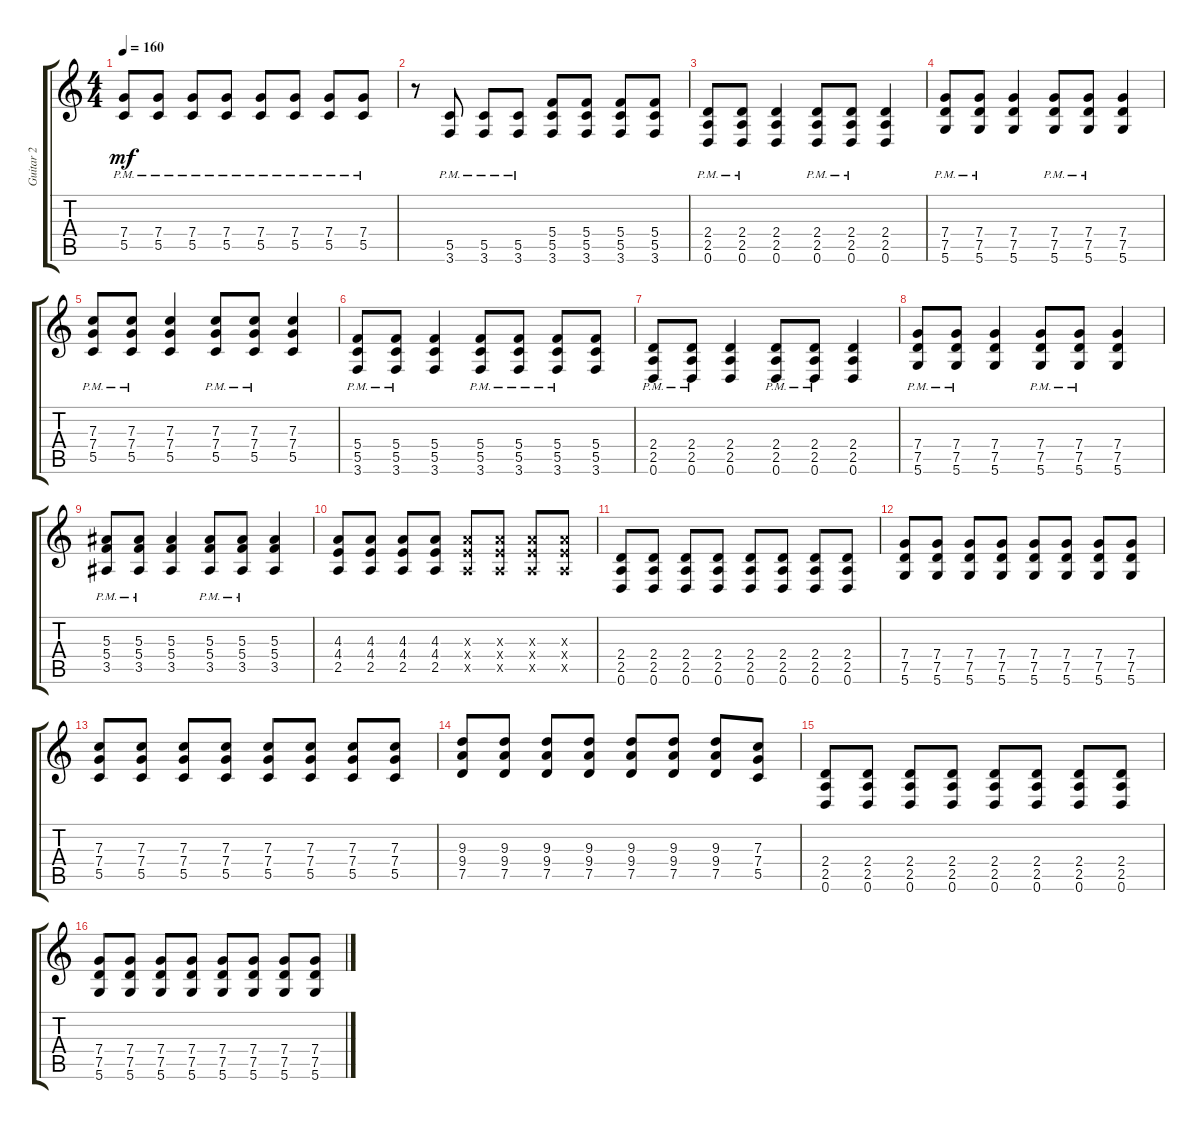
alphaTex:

\track ("Guitar 2" "Guitar 2") {instrument distortionguitar}
\staff {score tabs}
\tuning (D4 A3 F3 C3 G2 D2) {hide}
\ts (4 4)
\tempo 160
\clef g2
\ks c
(7.4{pm} 5.5{pm}).8{dy mf} (7.4{pm} 5.5{pm}).8 (7.4{pm} 5.5{pm}).8 (7.4{pm} 5.5{pm}).8 (7.4{pm} 5.5{pm}).8 (7.4{pm} 5.5{pm}).8 (7.4{pm} 5.5{pm}).8 (7.4{pm} 5.5{pm}).8 |
r.8 (5.5{pm} 3.6{pm}).8 (5.5{pm} 3.6{pm}).8 (5.5{pm} 3.6{pm}).8 (5.4 5.5 3.6).8 (5.4 5.5 3.6).8 (5.4 5.5 3.6).8 (5.4 5.5 3.6).8 |
(2.4 2.5{pm} 0.6{pm}).8 (2.4 2.5{pm} 0.6{pm}).8 (2.4 2.5 0.6).4 (2.4 2.5{pm} 0.6{pm}).8 (2.4 2.5{pm} 0.6{pm}).8 (2.4 2.5 0.6).4 |
(7.4 7.5{pm} 5.6{pm}).8 (7.4 7.5{pm} 5.6{pm}).8 (7.4 7.5 5.6).4 (7.4 7.5{pm} 5.6{pm}).8 (7.4 7.5{pm} 5.6{pm}).8 (7.4 7.5 5.6).4 |
(7.3 7.4{pm} 5.5{pm}).8 (7.3 7.4{pm} 5.5{pm}).8 (7.3 7.4 5.5).4 (7.3 7.4{pm} 5.5{pm}).8 (7.3 7.4{pm} 5.5{pm}).8 (7.3 7.4 5.5).4 |
(5.4 5.5{pm} 3.6{pm}).8 (5.4 5.5{pm} 3.6{pm}).8 (5.4 5.5 3.6).4 (5.4 5.5{pm} 3.6{pm}).8 (5.4 5.5{pm} 3.6{pm}).8 (5.4 5.5{pm} 3.6{pm}).8 (5.4 5.5 3.6).8 |
(2.4 2.5{pm} 0.6{pm}).8 (2.4 2.5{pm} 0.6{pm}).8 (2.4 2.5 0.6).4 (2.4 2.5{pm} 0.6{pm}).8 (2.4 2.5{pm} 0.6{pm}).8 (2.4 2.5 0.6).4 |
(7.4 7.5{pm} 5.6{pm}).8 (7.4 7.5{pm} 5.6{pm}).8 (7.4 7.5 5.6).4 (7.4 7.5{pm} 5.6{pm}).8 (7.4 7.5{pm} 5.6{pm}).8 (7.4 7.5 5.6).4 |
(5.3 5.4{pm} 3.5{pm}).8 (5.3 5.4{pm} 3.5{pm}).8 (5.3 5.4 3.5).4 (5.3 5.4{pm} 3.5{pm}).8 (5.3 5.4{pm} 3.5{pm}).8 (5.3 5.4 3.5).4 |
(4.3 4.4 2.5).8 (4.3 4.4 2.5).8 (4.3 4.4 2.5).8 (4.3 4.4 2.5).8 (4.3{x} 4.4{x} 2.5{x}).8 (4.3{x} 4.4{x} 2.5{x}).8 (4.3{x} 4.4{x} 2.5{x}).8 (4.3{x} 4.4{x} 2.5{x}).8 |
(2.4 2.5 0.6).8 (2.4 2.5 0.6).8 (2.4 2.5 0.6).8 (2.4 2.5 0.6).8 (2.4 2.5 0.6).8 (2.4 2.5 0.6).8 (2.4 2.5 0.6).8 (2.4 2.5 0.6).8 |
(7.4 7.5 5.6).8 (7.4 7.5 5.6).8 (7.4 7.5 5.6).8 (7.4 7.5 5.6).8 (7.4 7.5 5.6).8 (7.4 7.5 5.6).8 (7.4 7.5 5.6).8 (7.4 7.5 5.6).8 |
(7.3 7.4 5.5).8 (7.3 7.4 5.5).8 (7.3 7.4 5.5).8 (7.3 7.4 5.5).8 (7.3 7.4 5.5).8 (7.3 7.4 5.5).8 (7.3 7.4 5.5).8 (7.3 7.4 5.5).8 |
(9.3 9.4 7.5).8 (9.3 9.4 7.5).8 (9.3 9.4 7.5).8 (9.3 9.4 7.5).8 (9.3 9.4 7.5).8 (9.3 9.4 7.5).8 (9.3 9.4 7.5).8 (7.3 7.4 5.5).8 |
(2.4 2.5 0.6).8 (2.4 2.5 0.6).8 (2.4 2.5 0.6).8 (2.4 2.5 0.6).8 (2.4 2.5 0.6).8 (2.4 2.5 0.6).8 (2.4 2.5 0.6).8 (2.4 2.5 0.6).8 |
(7.4 7.5 5.6).8 (7.4 7.5 5.6).8 (7.4 7.5 5.6).8 (7.4 7.5 5.6).8 (7.4 7.5 5.6).8 (7.4 7.5 5.6).8 (7.4 7.5 5.6).8 (7.4 7.5 5.6).8
